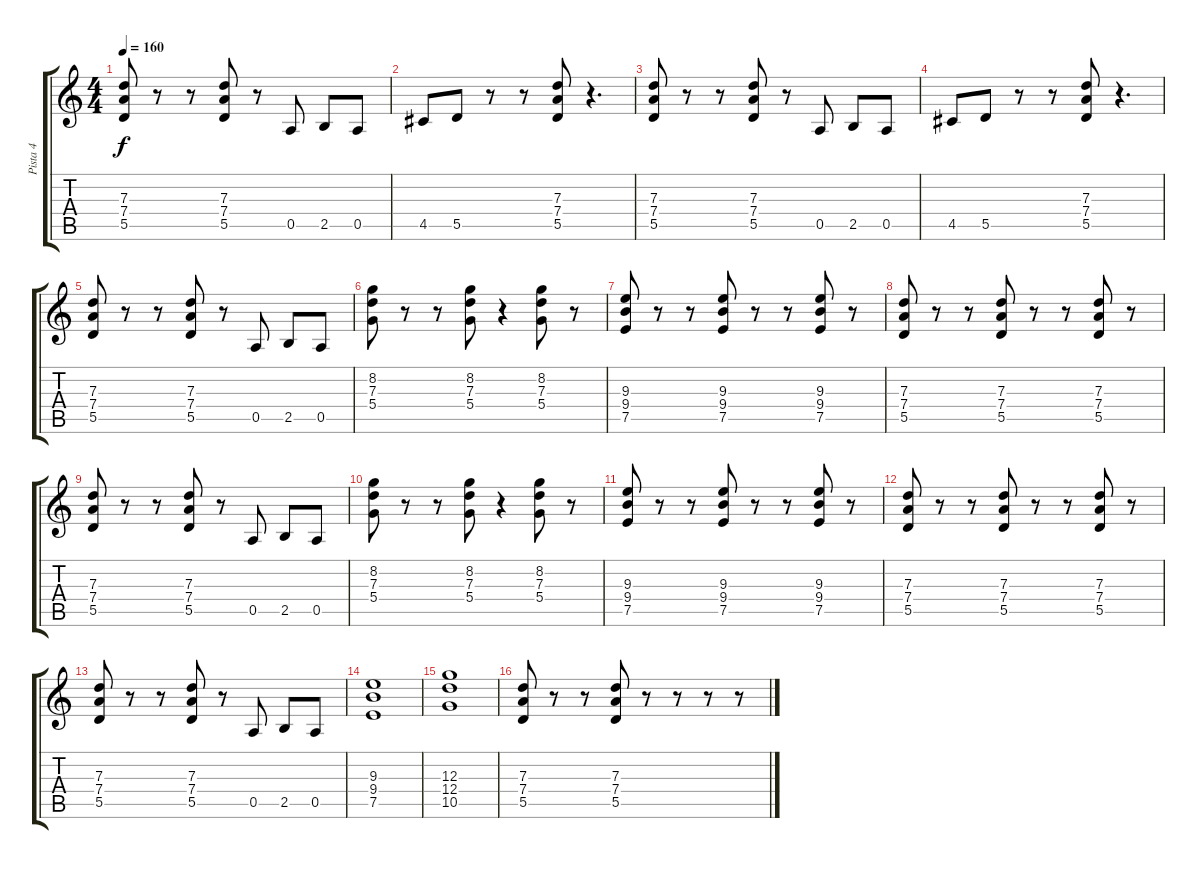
\track ("Pista 4" "Pista 4") {instrument distortionguitar}
\staff {score tabs}
\tuning (E4 B3 G3 D3 A2 E2) {hide}
\ts (4 4)
\tempo 160
\clef g2
\ks c
(7.3 7.4 5.5).8{dy f} r.8 r.8 (7.3 7.4 5.5).8 r.8 0.5.8 2.5.8 0.5.8 |
4.5.8 5.5.8 r.8 r.8 (7.3 7.4 5.5).8 r.4{d} |
(7.3 7.4 5.5).8 r.8 r.8 (7.3 7.4 5.5).8 r.8 0.5.8 2.5.8 0.5.8 |
4.5.8 5.5.8 r.8 r.8 (7.3 7.4 5.5).8 r.4{d} |
(7.3 7.4 5.5).8 r.8 r.8 (7.3 7.4 5.5).8 r.8 0.5.8 2.5.8 0.5.8 |
(8.2 7.3 5.4).8 r.8 r.8 (8.2 7.3 5.4).8 r.4 (8.2 7.3 5.4).8 r.8 |
(9.3 9.4 7.5).8 r.8 r.8 (9.3 9.4 7.5).8 r.8 r.8 (9.3 9.4 7.5).8 r.8 |
(7.3 7.4 5.5).8 r.8 r.8 (7.3 7.4 5.5).8 r.8 r.8 (7.3 7.4 5.5).8 r.8 |
(7.3 7.4 5.5).8 r.8 r.8 (7.3 7.4 5.5).8 r.8 0.5.8 2.5.8 0.5.8 |
(8.2 7.3 5.4).8 r.8 r.8 (8.2 7.3 5.4).8 r.4 (8.2 7.3 5.4).8 r.8 |
(9.3 9.4 7.5).8 r.8 r.8 (9.3 9.4 7.5).8 r.8 r.8 (9.3 9.4 7.5).8 r.8 |
(7.3 7.4 5.5).8 r.8 r.8 (7.3 7.4 5.5).8 r.8 r.8 (7.3 7.4 5.5).8 r.8 |
(7.3 7.4 5.5).8 r.8 r.8 (7.3 7.4 5.5).8 r.8 0.5.8 2.5.8 0.5.8 |
(9.3 9.4 7.5).1 |
(12.3 12.4 10.5).1 |
(7.3 7.4 5.5).8 r.8 r.8 (7.3 7.4 5.5).8 r.8 r.8 r.8 r.8
